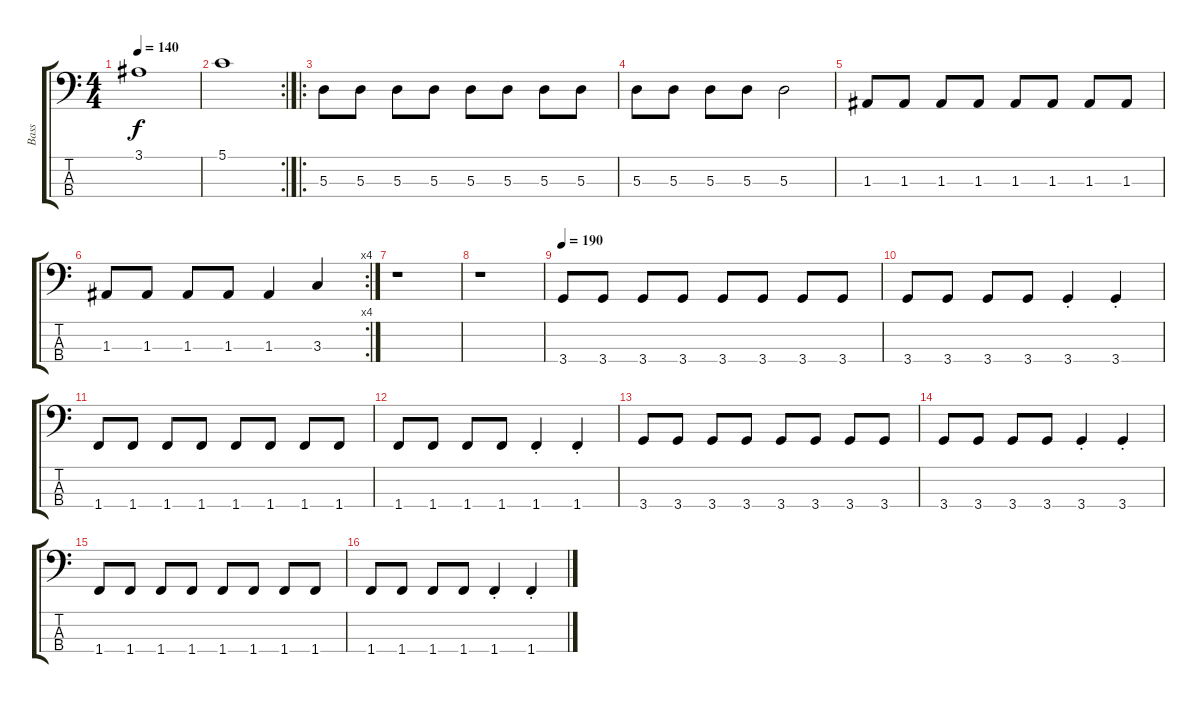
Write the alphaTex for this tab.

\track ("Bass" "Bass") {instrument electricbasspick}
\staff {score tabs}
\tuning (G2 D2 A1 E1) {hide}
\ts (4 4)
\tempo 140
\clef f4
\ks c
3.1.1{dy f} |
\rc 2
5.1.1 |
\ro
5.3.8 5.3.8 5.3.8 5.3.8 5.3.8 5.3.8 5.3.8 5.3.8 |
5.3.8 5.3.8 5.3.8 5.3.8 5.3.2 |
1.3.8 1.3.8 1.3.8 1.3.8 1.3.8 1.3.8 1.3.8 1.3.8 |
\rc 4
1.3.8 1.3.8 1.3.8 1.3.8 1.3.4 3.3.4 |
r.1 |
r.1 |
\tempo 190
3.4.8 3.4.8 3.4.8 3.4.8 3.4.8 3.4.8 3.4.8 3.4.8 |
3.4.8 3.4.8 3.4.8 3.4.8 3.4{st}.4 3.4{st}.4 |
1.4.8 1.4.8 1.4.8 1.4.8 1.4.8 1.4.8 1.4.8 1.4.8 |
1.4.8 1.4.8 1.4.8 1.4.8 1.4{st}.4 1.4{st}.4 |
3.4.8 3.4.8 3.4.8 3.4.8 3.4.8 3.4.8 3.4.8 3.4.8 |
3.4.8 3.4.8 3.4.8 3.4.8 3.4{st}.4 3.4{st}.4 |
1.4.8 1.4.8 1.4.8 1.4.8 1.4.8 1.4.8 1.4.8 1.4.8 |
1.4.8 1.4.8 1.4.8 1.4.8 1.4{st}.4 1.4{st}.4
